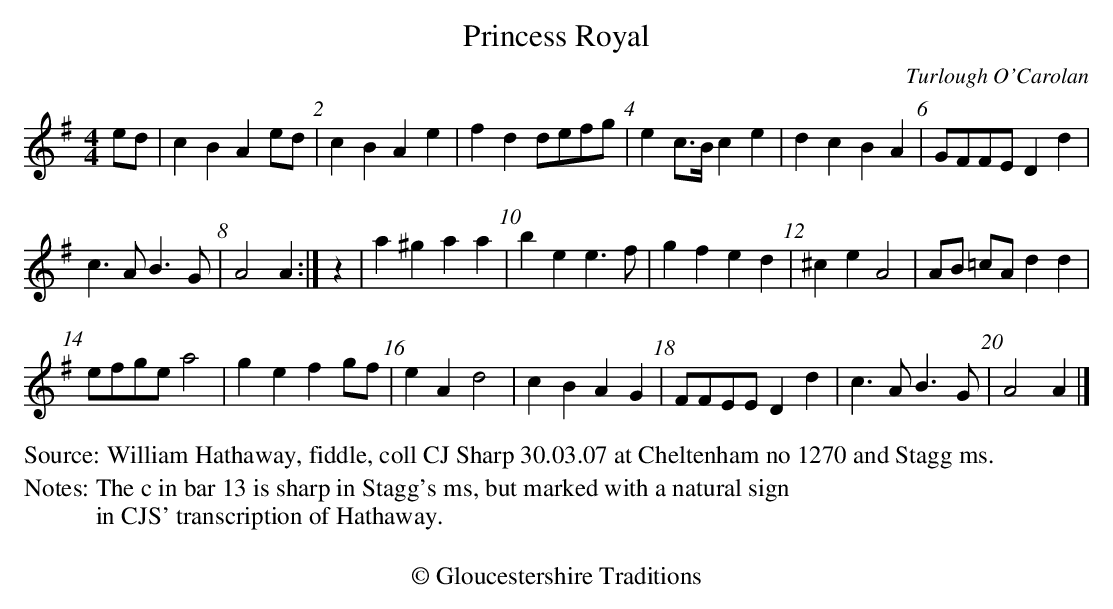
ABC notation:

X:1
T:Princess Royal
C:Turlough O'Carolan
M:4/4
L:1/8
K:A dorian
ed | c2 B2 A2 ed | c2 B2 A2 e2 | f2 d2 defg | e2 c>B c2 e2 | d2 c2 B2 A2 | GFFE D2 d2 |
c3 A B3 G | A4 A2 :| z2 | a2 ^g2 a2 a2 | b2 e2 e3 f | g2 f2 e2 d2 | ^c2 e2 A4 | AB =cA d2 d2 |
efge a4 | g2 e2 f2 gf | e2 A2 d4 | c2 B2 A2 G2 | FFEE D2 d2 | c3 A B3 G | A4 A2 |]
